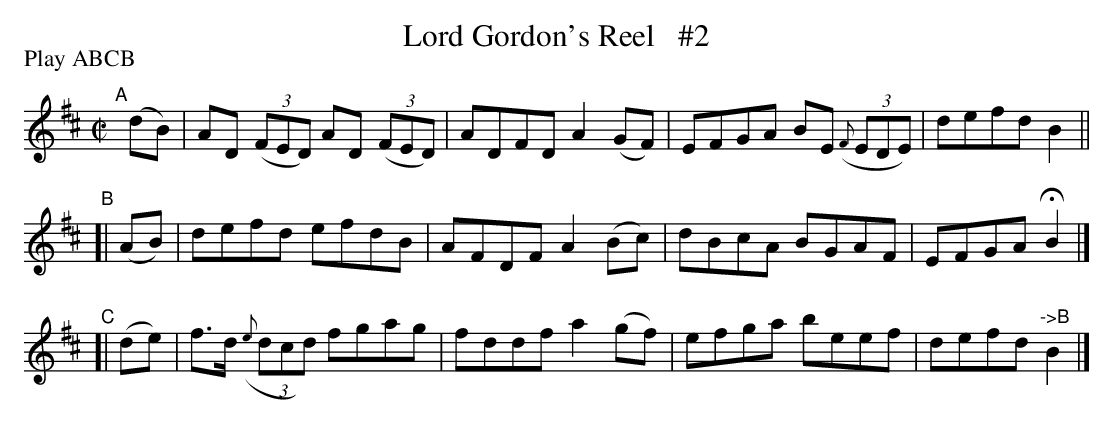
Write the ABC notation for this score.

X:1
T: Lord Gordon's Reel   #2
P: Play ABCB
M: C|
L: 1/8
K: D
"^A"[|](dB) | AD (3(FED) AD (3(FED) | ADFD A2(GF) | EFGA BE (3({F}EDE) | defd B2 ||
"^B"[| (AB) | defd efdB | AFDF A2(Bc) | dBcA BGAF | EFGA HB2 |]
"^C"[| (de) | f>d (3({e}dcd) fgag | fddf a2(gf) | efga beef | defd "^->B"B2 |]
